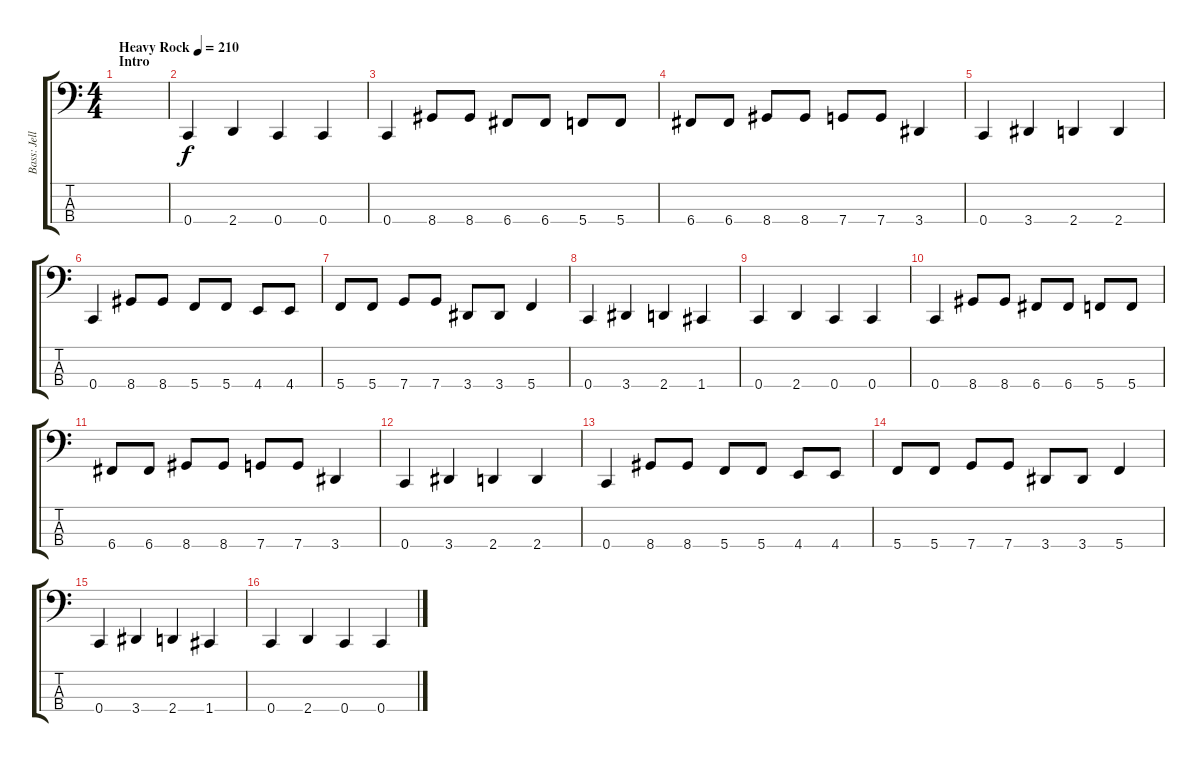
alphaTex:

\track ("Bass: Jelle" "Bass: Jell") {instrument electricbasspick}
\staff {score tabs}
\tuning (F2 C2 G1 C1) {hide}
\ts (4 4)
\section ("" "Intro")
\tempo (210 "Heavy Rock")
\clef f4
\ks c
|
0.4.4 2.4.4 0.4.4 0.4.4 |
0.4.4 8.4.8 8.4.8 6.4.8 6.4.8 5.4.8 5.4.8 |
6.4.8 6.4.8 8.4.8 8.4.8 7.4.8 7.4.8 3.4.4 |
0.4.4 3.4.4 2.4.4 2.4.4 |
0.4.4 8.4.8 8.4.8 5.4.8 5.4.8 4.4.8 4.4.8 |
5.4.8 5.4.8 7.4.8 7.4.8 3.4.8 3.4.8 5.4.4 |
0.4.4 3.4.4 2.4.4 1.4.4 |
0.4.4 2.4.4 0.4.4 0.4.4 |
0.4.4 8.4.8 8.4.8 6.4.8 6.4.8 5.4.8 5.4.8 |
6.4.8 6.4.8 8.4.8 8.4.8 7.4.8 7.4.8 3.4.4 |
0.4.4 3.4.4 2.4.4 2.4.4 |
0.4.4 8.4.8 8.4.8 5.4.8 5.4.8 4.4.8 4.4.8 |
5.4.8 5.4.8 7.4.8 7.4.8 3.4.8 3.4.8 5.4.4 |
0.4.4 3.4.4 2.4.4 1.4.4 |
0.4.4 2.4.4 0.4.4 0.4.4
